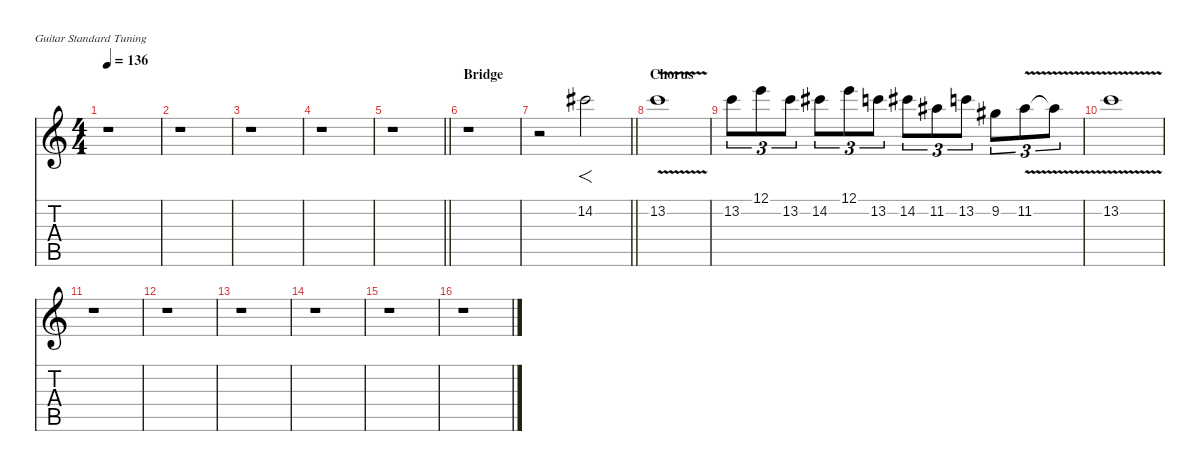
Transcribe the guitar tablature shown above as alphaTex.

\defaultSystemsLayout 4
\hideDynamics
\bracketExtendMode nobrackets
\singleTrackTrackNamePolicy hidden
\multiTrackTrackNamePolicy hidden
\firstSystemTrackNameMode fullname
\firstSystemTrackNameOrientation horizontal
\otherSystemsTrackNameOrientation horizontal
\track ("Lead guitar/Others" "dist.guit.") {instrument distortionguitar}
\staff {score tabs}
\tuning (E4 B3 G3 D3 A2 E2)
\ts (4 4)
\tempo 136
\clef g2
\ks c
r.1{dy f beam Down} |
r.1{beam Down} |
r.1{beam Down} |
r.1{beam Down} |
\barLineRight lightlight
r.1{beam Down} |
\section ("" "Bridge")
r.1{beam Down} |
\barLineRight lightlight
r.2{beam Down} 14.2{acc #}.2{f beam Down} |
\section ("" "Chorus")
13.2{v}.1{beam Down} |
13.2.8{tu (3 2) beam Down} 12.1.8{tu (3 2) beam Down} 13.2.8{tu (3 2) beam Down} 14.2{acc #}.8{tu (3 2) beam Down} 12.1.8{tu (3 2) beam Down} 13.2.8{tu (3 2) beam Down} 14.2{acc #}.8{tu (3 2) beam Down} 11.2{acc #}.8{tu (3 2) beam Down} 13.2.8{tu (3 2) beam Down} 9.2{acc #}.8{tu (3 2) beam Down} 11.2{v acc #}.8{tu (3 2) beam Down} 11.2{v t acc #}.8{tu (3 2) beam Down} |
13.2{v}.1{beam Down} |
r.1{beam Down} |
r.1{beam Down} |
r.1{beam Down} |
r.1{beam Down} |
r.1{beam Down} |
r.1{beam Down}
